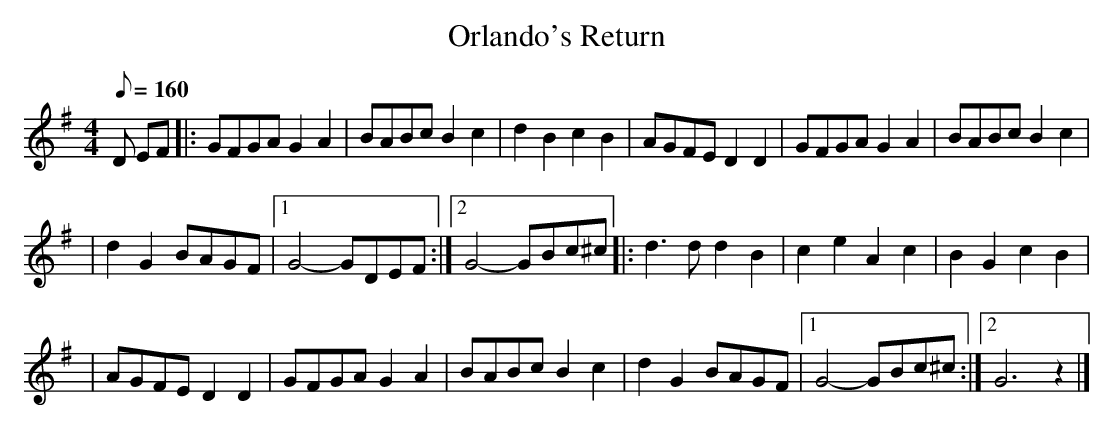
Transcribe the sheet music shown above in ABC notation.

X:1
T:Orlando's Return
M:4/4
L:1/8
Q:160
K:G
D EF \
|: GFGA G2A2 | BABc B2c2 |  d2B2 c2B2 | AGFE D2D2 | GFGA G2A2 | BABc B2c2 |
|  d2G2 BAGF |1 G4- GDEF:|2 G4- GBc^c |: d3d d2B2 | c2e2 A2c2 | B2G2 c2B2 |
|  AGFE D2D2 | GFGA G2A2 |  BABc B2c2 | d2G2 BAGF |1 G4- GBc^c :|2 G6 z2 |]
